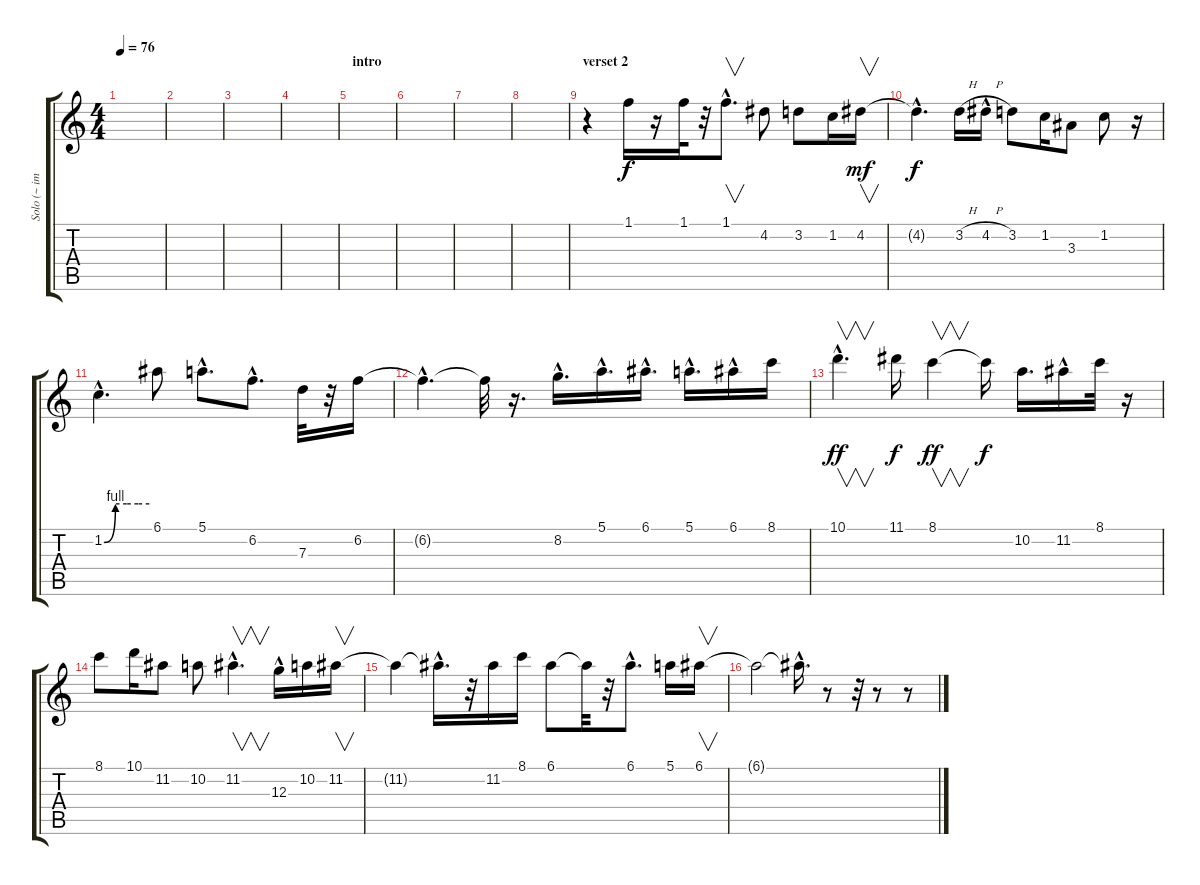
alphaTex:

\track ("Solo (~ impro)" "Solo (~ im") {instrument electricguitarjazz}
\staff {score tabs}
\tuning (E4 B3 G3 D3 A2 E2) {hide}
\ts (4 4)
\tempo 76
\clef g2
\ks c
|
|
|
|
\section ("" "intro")
|
|
|
|
\section ("" "verset 2")
r.4 1.1.16{balance 8 instrument electricguitarjazz} r.16 1.1.32 r.32 1.1{hac}.8{v d} 4.2.8{dy f} 3.2.8 1.2.16 4.2.16{v dy mf} |
4.2{hac t}.4{d dy f} 3.2{h}.16 4.2{h hac}.16 3.2.8 1.2.16 3.3.8 1.2.8 r.16 |
1.2{be (custom 0 0 15 4 30 4 45 4 60 4) hac}.4{d} 6.1.8 5.1{hac}.8{d} 6.2{hac}.8{d} 7.3.32 r.32 6.2.16 |
6.2{hac t}.4{d} 6.2{t}.32 r.16{d} 8.2{hac}.16{d} 5.1{hac}.16{d} 6.1{hac}.16{d} 5.1{hac}.16{d} 6.1{hac}.16 8.1.16 |
10.1{hac}.4{v d dy ff} 11.1.16{dy f} 8.1.4{v dy ff} 8.1{t}.16{dy f} 10.2.16{d} 11.2{hac}.16 8.1.32 r.16 |
8.1.8 10.1.16 11.2.8 10.2.8 11.2{hac}.4{v d} 12.3{hac}.16 10.2.16 11.2.16{v} |
11.2{t}.4 11.2{hac t}.16{d} r.32 11.2.16 8.1.16 6.1.8 6.1{t}.32 r.32 6.1{hac}.8{d} 5.1.16 6.1.16{v} |
6.1{t}.2 6.1{hac t}.16{d} r.8 r.32 r.8 r.8
